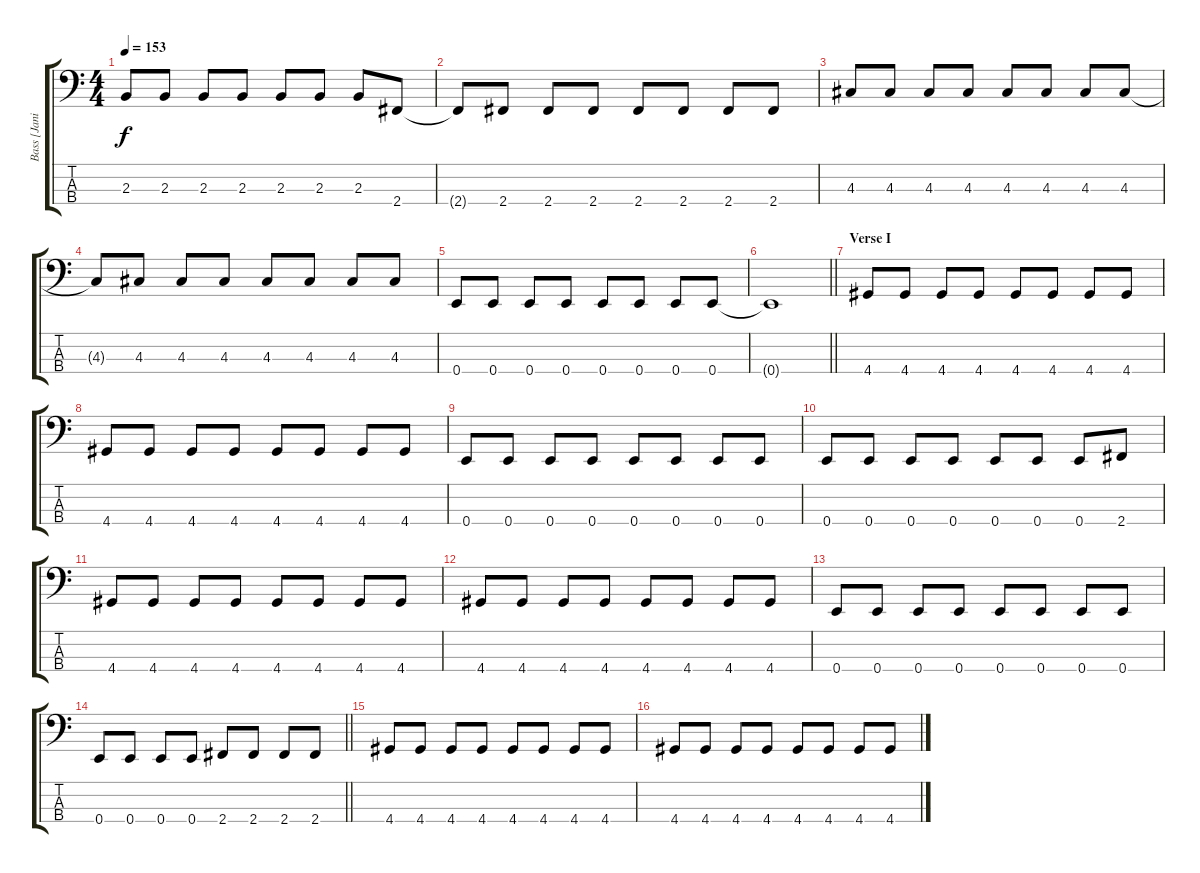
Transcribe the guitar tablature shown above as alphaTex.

\track ("Bass [Jani]" "Bass [Jani") {instrument electricbasspick}
\staff {score tabs}
\tuning (G2 D2 A1 E1) {hide}
\ts (4 4)
\tempo 153
\clef f4
\ks c
2.3.8{dy f} 2.3.8 2.3.8 2.3.8 2.3.8 2.3.8 2.3.8 2.4.8 |
2.4{t}.8 2.4.8 2.4.8 2.4.8 2.4.8 2.4.8 2.4.8 2.4.8 |
4.3.8 4.3.8 4.3.8 4.3.8 4.3.8 4.3.8 4.3.8 4.3.8 |
4.3{t}.8 4.3.8 4.3.8 4.3.8 4.3.8 4.3.8 4.3.8 4.3.8 |
0.4.8 0.4.8 0.4.8 0.4.8 0.4.8 0.4.8 0.4.8 0.4.8 |
\barLineRight lightlight
0.4{t}.1 |
\section ("" "Verse I")
4.4.8 4.4.8 4.4.8 4.4.8 4.4.8 4.4.8 4.4.8 4.4.8 |
4.4.8 4.4.8 4.4.8 4.4.8 4.4.8 4.4.8 4.4.8 4.4.8 |
0.4.8 0.4.8 0.4.8 0.4.8 0.4.8 0.4.8 0.4.8 0.4.8 |
0.4.8 0.4.8 0.4.8 0.4.8 0.4.8 0.4.8 0.4.8 2.4.8 |
4.4.8 4.4.8 4.4.8 4.4.8 4.4.8 4.4.8 4.4.8 4.4.8 |
4.4.8 4.4.8 4.4.8 4.4.8 4.4.8 4.4.8 4.4.8 4.4.8 |
0.4.8 0.4.8 0.4.8 0.4.8 0.4.8 0.4.8 0.4.8 0.4.8 |
\barLineRight lightlight
0.4.8 0.4.8 0.4.8 0.4.8 2.4.8 2.4.8 2.4.8 2.4.8 |
4.4.8 4.4.8 4.4.8 4.4.8 4.4.8 4.4.8 4.4.8 4.4.8 |
4.4.8 4.4.8 4.4.8 4.4.8 4.4.8 4.4.8 4.4.8 4.4.8
